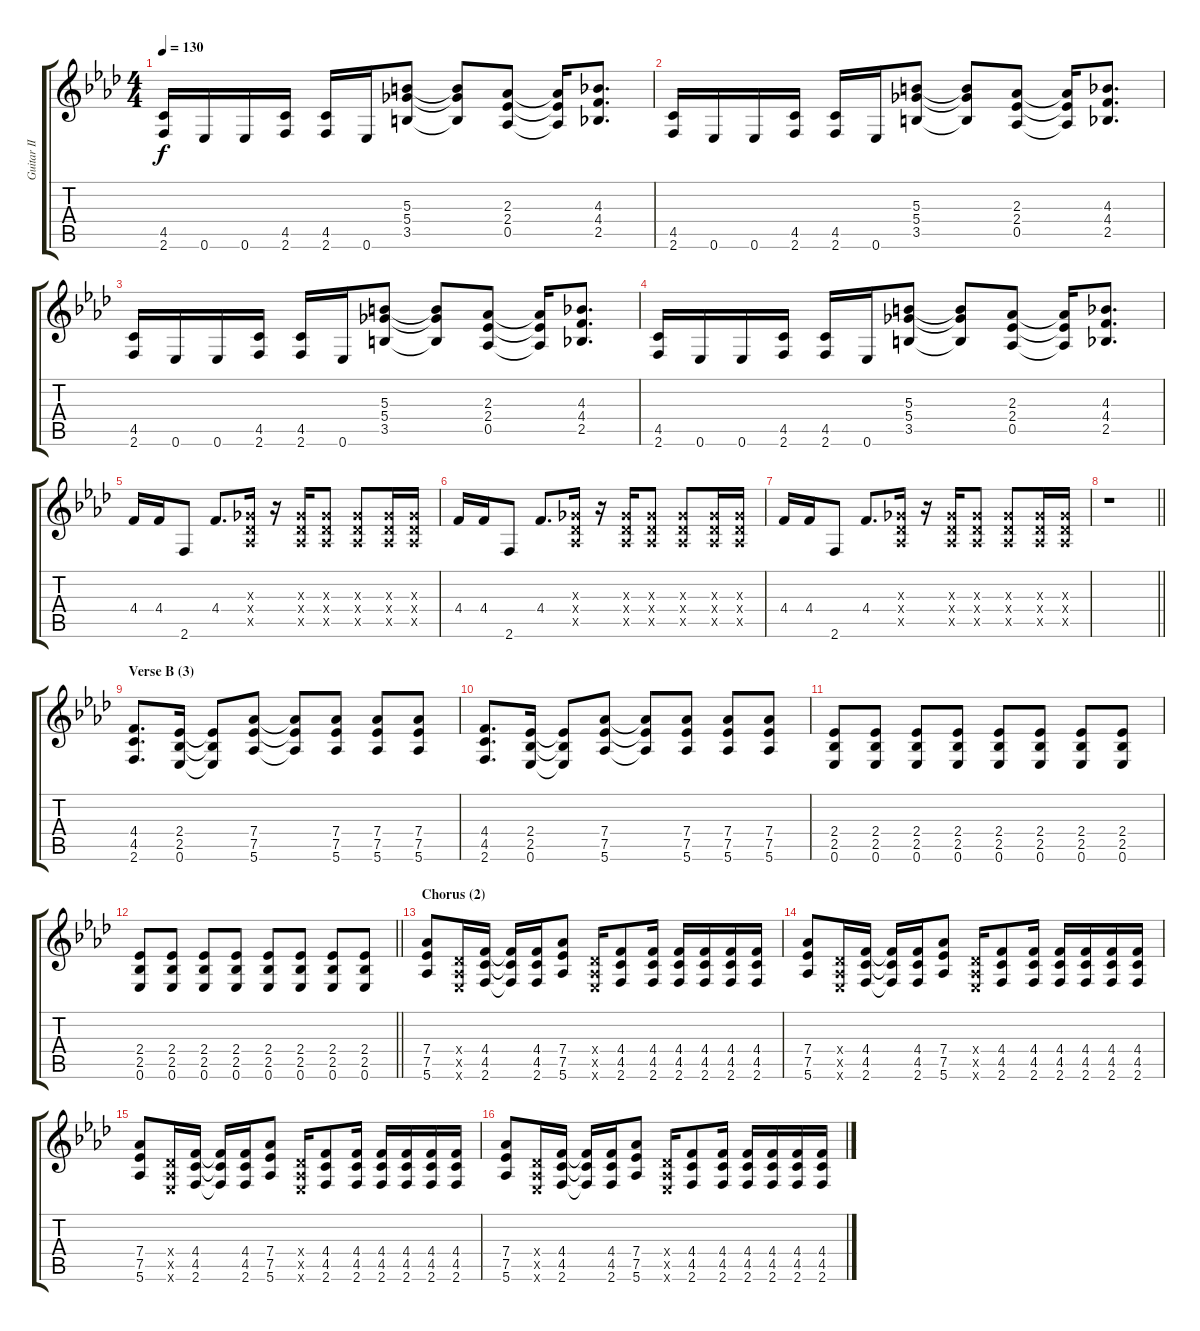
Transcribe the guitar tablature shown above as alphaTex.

\track ("Guitar II" "Guitar II") {instrument distortionguitar}
\staff {score tabs}
\tuning (Eb4 Bb3 Gb3 Db3 Ab2 Eb2) {hide}
\ts (4 4)
\tempo 130
\clef g2
\ks fminor
(4.5 2.6).16{dy f} 0.6.16 0.6.16 (4.5 2.6).16 (4.5 2.6).16 0.6.16 (5.3 5.4 3.5).8 (5.3{t} 5.4{t} 3.5{t}).8 (2.3 2.4 0.5).8 (2.3{t} 2.4{t} 0.5{t}).16 (4.3 4.4 2.5).8{d} |
(4.5 2.6).16 0.6.16 0.6.16 (4.5 2.6).16 (4.5 2.6).16 0.6.16 (5.3 5.4 3.5).8 (5.3{t} 5.4{t} 3.5{t}).8 (2.3 2.4 0.5).8 (2.3{t} 2.4{t} 0.5{t}).16 (4.3 4.4 2.5).8{d} |
(4.5 2.6).16 0.6.16 0.6.16 (4.5 2.6).16 (4.5 2.6).16 0.6.16 (5.3 5.4 3.5).8 (5.3{t} 5.4{t} 3.5{t}).8 (2.3 2.4 0.5).8 (2.3{t} 2.4{t} 0.5{t}).16 (4.3 4.4 2.5).8{d} |
(4.5 2.6).16 0.6.16 0.6.16 (4.5 2.6).16 (4.5 2.6).16 0.6.16 (5.3 5.4 3.5).8 (5.3{t} 5.4{t} 3.5{t}).8 (2.3 2.4 0.5).8 (2.3{t} 2.4{t} 0.5{t}).16 (4.3 4.4 2.5).8{d} |
4.4.16 4.4.16 2.6.8 4.4.8{d} (0.3{x} 0.4{x} 0.5{x}).16 r.16 (0.3{x} 0.4{x} 0.5{x}).16 (0.3{x} 0.4{x} 0.5{x}).8 (0.3{x} 0.4{x} 0.5{x}).8 (0.3{x} 0.4{x} 0.5{x}).16 (0.3{x} 0.4{x} 0.5{x}).16 |
4.4.16 4.4.16 2.6.8 4.4.8{d} (0.3{x} 0.4{x} 0.5{x}).16 r.16 (0.3{x} 0.4{x} 0.5{x}).16 (0.3{x} 0.4{x} 0.5{x}).8 (0.3{x} 0.4{x} 0.5{x}).8 (0.3{x} 0.4{x} 0.5{x}).16 (0.3{x} 0.4{x} 0.5{x}).16 |
4.4.16 4.4.16 2.6.8 4.4.8{d} (0.3{x} 0.4{x} 0.5{x}).16 r.16 (0.3{x} 0.4{x} 0.5{x}).16 (0.3{x} 0.4{x} 0.5{x}).8 (0.3{x} 0.4{x} 0.5{x}).8 (0.3{x} 0.4{x} 0.5{x}).16 (0.3{x} 0.4{x} 0.5{x}).16 |
\barLineRight lightlight
r.1 |
\section ("" "Verse B (3)")
(4.4 4.5 2.6).8{d} (2.4 2.5 0.6).16 (2.4{t} 2.5{t} 0.6{t}).8 (7.4 7.5 5.6).8 (7.4{t} 7.5{t} 5.6{t}).8 (7.4 7.5 5.6).8 (7.4 7.5 5.6).8 (7.4 7.5 5.6).8 |
(4.4 4.5 2.6).8{d} (2.4 2.5 0.6).16 (2.4{t} 2.5{t} 0.6{t}).8 (7.4 7.5 5.6).8 (7.4{t} 7.5{t} 5.6{t}).8 (7.4 7.5 5.6).8 (7.4 7.5 5.6).8 (7.4 7.5 5.6).8 |
(2.4 2.5 0.6).8 (2.4 2.5 0.6).8 (2.4 2.5 0.6).8 (2.4 2.5 0.6).8 (2.4 2.5 0.6).8 (2.4 2.5 0.6).8 (2.4 2.5 0.6).8 (2.4 2.5 0.6).8 |
\barLineRight lightlight
(2.4 2.5 0.6).8 (2.4 2.5 0.6).8 (2.4 2.5 0.6).8 (2.4 2.5 0.6).8 (2.4 2.5 0.6).8 (2.4 2.5 0.6).8 (2.4 2.5 0.6).8 (2.4 2.5 0.6).8 |
\section ("" "Chorus (2)")
(7.4 7.5 5.6).8 (0.4{x} 0.5{x} 0.6{x}).16 (4.4 4.5 2.6).16 (4.4{t} 4.5{t} 2.6{t}).16 (4.4 4.5 2.6).16 (7.4 7.5 5.6).8 (0.4{x} 0.5{x} 0.6{x}).16 (4.4 4.5 2.6).8 (4.4 4.5 2.6).16 (4.4 4.5 2.6).16 (4.4 4.5 2.6).16 (4.4 4.5 2.6).16 (4.4 4.5 2.6).16 |
(7.4 7.5 5.6).8 (0.4{x} 0.5{x} 0.6{x}).16 (4.4 4.5 2.6).16 (4.4{t} 4.5{t} 2.6{t}).16 (4.4 4.5 2.6).16 (7.4 7.5 5.6).8 (0.4{x} 0.5{x} 0.6{x}).16 (4.4 4.5 2.6).8 (4.4 4.5 2.6).16 (4.4 4.5 2.6).16 (4.4 4.5 2.6).16 (4.4 4.5 2.6).16 (4.4 4.5 2.6).16 |
(7.4 7.5 5.6).8 (0.4{x} 0.5{x} 0.6{x}).16 (4.4 4.5 2.6).16 (4.4{t} 4.5{t} 2.6{t}).16 (4.4 4.5 2.6).16 (7.4 7.5 5.6).8 (0.4{x} 0.5{x} 0.6{x}).16 (4.4 4.5 2.6).8 (4.4 4.5 2.6).16 (4.4 4.5 2.6).16 (4.4 4.5 2.6).16 (4.4 4.5 2.6).16 (4.4 4.5 2.6).16 |
(7.4 7.5 5.6).8 (0.4{x} 0.5{x} 0.6{x}).16 (4.4 4.5 2.6).16 (4.4{t} 4.5{t} 2.6{t}).16 (4.4 4.5 2.6).16 (7.4 7.5 5.6).8 (0.4{x} 0.5{x} 0.6{x}).16 (4.4 4.5 2.6).8 (4.4 4.5 2.6).16 (4.4 4.5 2.6).16 (4.4 4.5 2.6).16 (4.4 4.5 2.6).16 (4.4 4.5 2.6).16
